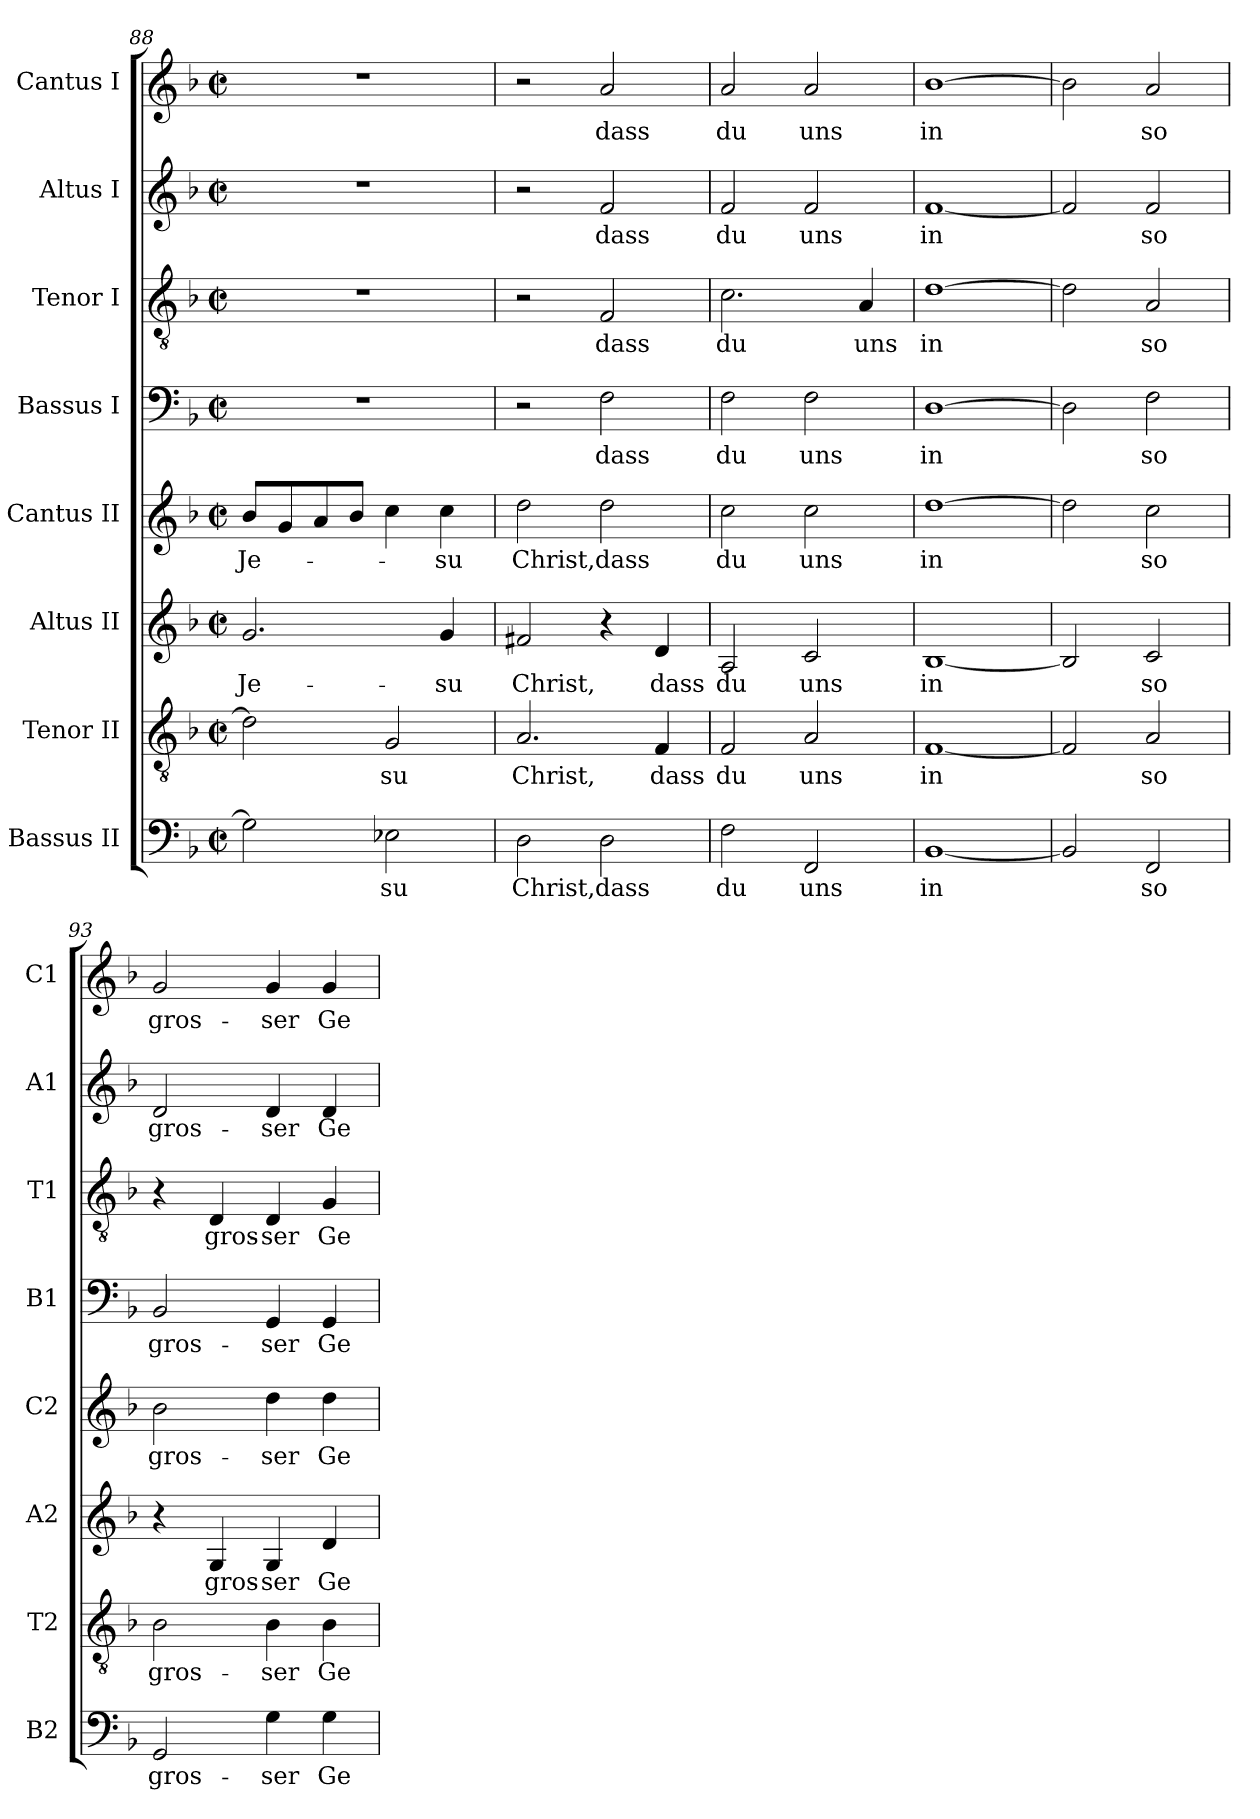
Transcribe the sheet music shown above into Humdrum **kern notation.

**kern	**text	**kern	**text	**kern	**text	**kern	**text	**kern	**text	**kern	**text	**kern	**text	**kern	**text
*part8	*part8	*part7	*part7	*part6	*part6	*part5	*part5	*part4	*part4	*part3	*part3	*part2	*part2	*part1	*part1
*staff8	*staff8	*staff7	*staff7	*staff6	*staff6	*staff5	*staff5	*staff4	*staff4	*staff3	*staff3	*staff2	*staff2	*staff1	*staff1
*I"Bassus II	*	*I"Tenor II	*	*I"Altus II	*	*I"Cantus II	*	*I"Bassus I	*	*I"Tenor I	*	*I"Altus I	*	*I"Cantus I	*
*I'B2	*	*I'T2	*	*I'A2	*	*I'C2	*	*I'B1	*	*I'T1	*	*I'A1	*	*I'C1	*
*clefF4	*	*clefGv2	*	*clefG2	*	*clefG2	*	*clefF4	*	*clefGv2	*	*clefG2	*	*clefG2	*
*k[b-]	*	*k[b-]	*	*k[b-]	*	*k[b-]	*	*k[b-]	*	*k[b-]	*	*k[b-]	*	*k[b-]	*
*F:	*	*F:	*	*F:	*	*F:	*	*F:	*	*F:	*	*F:	*	*F:	*
*M2/2	*	*M2/2	*	*M2/2	*	*M2/2	*	*M2/2	*	*M2/2	*	*M2/2	*	*M2/2	*
*met(c|)	*	*met(c|)	*	*met(c|)	*	*met(c|)	*	*met(c|)	*	*met(c|)	*	*met(c|)	*	*met(c|)	*
=88	=88	=88	=88	=88	=88	=88	=88	=88	=88	=88	=88	=88	=88	=88	=88
!	!	!	!	!	!LO:LY:b	!	!	!	!	!	!	!	!	!	!
!	!	!	!	!	!	!	!LO:LY:b	!	!	!	!	!	!	!	!
2G\]	.	2d\]	.	2.g/	Je-	8b-/L	Je-	1r	.	1r	.	1r	.	1r	.
.	.	.	.	.	.	8g/	.	.	.	.	.	.	.	.	.
.	.	.	.	.	.	8a/	.	.	.	.	.	.	.	.	.
.	.	.	.	.	.	8b-/J	.	.	.	.	.	.	.	.	.
!	!LO:LY:b	!	!	!	!	!	!	!	!	!	!	!	!	!	!
!	!	!	!LO:LY:b	!	!	!	!	!	!	!	!	!	!	!	!
2E-X\	-su	2G/	-su	.	.	4cc\	.	.	.	.	.	.	.	.	.
!	!	!	!	!	!LO:LY:b	!	!	!	!	!	!	!	!	!	!
!	!	!	!	!	!	!	!LO:LY:b	!	!	!	!	!	!	!	!
.	.	.	.	4g/	-su	4cc\	-su	.	.	.	.	.	.	.	.
=89	=89	=89	=89	=89	=89	=89	=89	=89	=89	=89	=89	=89	=89	=89	=89
!	!LO:LY:b	!	!	!	!	!	!	!	!	!	!	!	!	!	!
!	!	!	!LO:LY:b	!	!	!	!	!	!	!	!	!	!	!	!
!	!	!	!	!	!LO:LY:b	!	!	!	!	!	!	!	!	!	!
!	!	!	!	!	!	!	!LO:LY:b	!	!	!	!	!	!	!	!
2D\	Christ,	2.A/	Christ,	2f#X/	Christ,	2dd\	Christ,	2r	.	2r	.	2r	.	2r	.
!	!LO:LY:b	!	!	!	!	!	!	!	!	!	!	!	!	!	!
!	!	!	!	!	!	!	!LO:LY:b	!	!	!	!	!	!	!	!
!	!	!	!	!	!	!	!	!	!LO:LY:b	!	!	!	!	!	!
!	!	!	!	!	!	!	!	!	!	!	!LO:LY:b	!	!	!	!
!	!	!	!	!	!	!	!	!	!	!	!	!	!LO:LY:b	!	!
!	!	!	!	!	!	!	!	!	!	!	!	!	!	!	!LO:LY:b
2D\	dass	.	.	4r	.	2dd\	dass	2F\	dass	2F/	dass	2f/	dass	2a/	dass
!	!	!	!LO:LY:b	!	!	!	!	!	!	!	!	!	!	!	!
!	!	!	!	!	!LO:LY:b	!	!	!	!	!	!	!	!	!	!
.	.	4F/	dass	4d/	dass	.	.	.	.	.	.	.	.	.	.
=90	=90	=90	=90	=90	=90	=90	=90	=90	=90	=90	=90	=90	=90	=90	=90
!	!LO:LY:b	!	!	!	!	!	!	!	!	!	!	!	!	!	!
!	!	!	!LO:LY:b	!	!	!	!	!	!	!	!	!	!	!	!
!	!	!	!	!	!LO:LY:b	!	!	!	!	!	!	!	!	!	!
!	!	!	!	!	!	!	!LO:LY:b	!	!	!	!	!	!	!	!
!	!	!	!	!	!	!	!	!	!LO:LY:b	!	!	!	!	!	!
!	!	!	!	!	!	!	!	!	!	!	!LO:LY:b	!	!	!	!
!	!	!	!	!	!	!	!	!	!	!	!	!	!LO:LY:b	!	!
!	!	!	!	!	!	!	!	!	!	!	!	!	!	!	!LO:LY:b
2F\	du	2F/	du	2A/	du	2cc\	du	2F\	du	2.c\	du	2f/	du	2a/	du
!	!LO:LY:b	!	!	!	!	!	!	!	!	!	!	!	!	!	!
!	!	!	!LO:LY:b	!	!	!	!	!	!	!	!	!	!	!	!
!	!	!	!	!	!LO:LY:b	!	!	!	!	!	!	!	!	!	!
!	!	!	!	!	!	!	!LO:LY:b	!	!	!	!	!	!	!	!
!	!	!	!	!	!	!	!	!	!LO:LY:b	!	!	!	!	!	!
!	!	!	!	!	!	!	!	!	!	!	!	!	!LO:LY:b	!	!
!	!	!	!	!	!	!	!	!	!	!	!	!	!	!	!LO:LY:b
2FF/	uns	2A/	uns	2c/	uns	2cc\	uns	2F\	uns	.	.	2f/	uns	2a/	uns
!	!	!	!	!	!	!	!	!	!	!	!LO:LY:b	!	!	!	!
.	.	.	.	.	.	.	.	.	.	4A/	uns	.	.	.	.
=91	=91	=91	=91	=91	=91	=91	=91	=91	=91	=91	=91	=91	=91	=91	=91
!	!LO:LY:b	!	!	!	!	!	!	!	!	!	!	!	!	!	!
!	!	!	!LO:LY:b	!	!	!	!	!	!	!	!	!	!	!	!
!	!	!	!	!	!LO:LY:b	!	!	!	!	!	!	!	!	!	!
!	!	!	!	!	!	!	!LO:LY:b	!	!	!	!	!	!	!	!
!	!	!	!	!	!	!	!	!	!LO:LY:b	!	!	!	!	!	!
!	!	!	!	!	!	!	!	!	!	!	!LO:LY:b	!	!	!	!
!	!	!	!	!	!	!	!	!	!	!	!	!	!LO:LY:b	!	!
!	!	!	!	!	!	!	!	!	!	!	!	!	!	!	!LO:LY:b
[1BB-	in	[1F	in	[1B-	in	[1dd	in	[1D	in	[1d	in	[1f	in	[1b-	in
=92	=92	=92	=92	=92	=92	=92	=92	=92	=92	=92	=92	=92	=92	=92	=92
2BB-/]	.	2F/]	.	2B-/]	.	2dd\]	.	2D\]	.	2d\]	.	2f/]	.	2b-\]	.
!	!LO:LY:b	!	!	!	!	!	!	!	!	!	!	!	!	!	!
!	!	!	!LO:LY:b	!	!	!	!	!	!	!	!	!	!	!	!
!	!	!	!	!	!LO:LY:b	!	!	!	!	!	!	!	!	!	!
!	!	!	!	!	!	!	!LO:LY:b	!	!	!	!	!	!	!	!
!	!	!	!	!	!	!	!	!	!LO:LY:b	!	!	!	!	!	!
!	!	!	!	!	!	!	!	!	!	!	!LO:LY:b	!	!	!	!
!	!	!	!	!	!	!	!	!	!	!	!	!	!LO:LY:b	!	!
!	!	!	!	!	!	!	!	!	!	!	!	!	!	!	!LO:LY:b
2FF/	so	2A/	so	2c/	so	2cc\	so	2F\	so	2A/	so	2f/	so	2a/	so
!!LO:LB:g=z
=93	=93	=93	=93	=93	=93	=93	=93	=93	=93	=93	=93	=93	=93	=93	=93
!	!LO:LY:b	!	!	!	!	!	!	!	!	!	!	!	!	!	!
!	!	!	!LO:LY:b	!	!	!	!	!	!	!	!	!	!	!	!
!	!	!	!	!	!	!	!LO:LY:b	!	!	!	!	!	!	!	!
!	!	!	!	!	!	!	!	!	!LO:LY:b	!	!	!	!	!	!
!	!	!	!	!	!	!	!	!	!	!	!	!	!LO:LY:b	!	!
!	!	!	!	!	!	!	!	!	!	!	!	!	!	!	!LO:LY:b
2GG/	gros-	2B-\	gros-	4r	.	2b-\	gros-	2BB-/	gros-	4r	.	2d/	gros-	2g/	gros-
!	!	!	!	!	!LO:LY:b	!	!	!	!	!	!	!	!	!	!
!	!	!	!	!	!	!	!	!	!	!	!LO:LY:b	!	!	!	!
.	.	.	.	4G/	gros-	.	.	.	.	4D/	gros-	.	.	.	.
!	!LO:LY:b	!	!	!	!	!	!	!	!	!	!	!	!	!	!
!	!	!	!LO:LY:b	!	!	!	!	!	!	!	!	!	!	!	!
!	!	!	!	!	!LO:LY:b	!	!	!	!	!	!	!	!	!	!
!	!	!	!	!	!	!	!LO:LY:b	!	!	!	!	!	!	!	!
!	!	!	!	!	!	!	!	!	!LO:LY:b	!	!	!	!	!	!
!	!	!	!	!	!	!	!	!	!	!	!LO:LY:b	!	!	!	!
!	!	!	!	!	!	!	!	!	!	!	!	!	!LO:LY:b	!	!
!	!	!	!	!	!	!	!	!	!	!	!	!	!	!	!LO:LY:b
4G\	-ser	4B-\	-ser	4G/	-ser	4dd\	-ser	4GG/	-ser	4D/	-ser	4d/	-ser	4g/	-ser
!	!LO:LY:b	!	!	!	!	!	!	!	!	!	!	!	!	!	!
!	!	!	!LO:LY:b	!	!	!	!	!	!	!	!	!	!	!	!
!	!	!	!	!	!LO:LY:b	!	!	!	!	!	!	!	!	!	!
!	!	!	!	!	!	!	!LO:LY:b	!	!	!	!	!	!	!	!
!	!	!	!	!	!	!	!	!	!LO:LY:b	!	!	!	!	!	!
!	!	!	!	!	!	!	!	!	!	!	!LO:LY:b	!	!	!	!
!	!	!	!	!	!	!	!	!	!	!	!	!	!LO:LY:b	!	!
!	!	!	!	!	!	!	!	!	!	!	!	!	!	!	!LO:LY:b
4G\	Ge-	4B-\	Ge-	4d/	Ge-	4dd\	Ge-	4GG/	Ge-	4G/	Ge-	4d/	Ge-	4g/	Ge-
=	=	=	=	=	=	=	=	=	=	=	=	=	=	=	=
*-	*-	*-	*-	*-	*-	*-	*-	*-	*-	*-	*-	*-	*-	*-	*-
